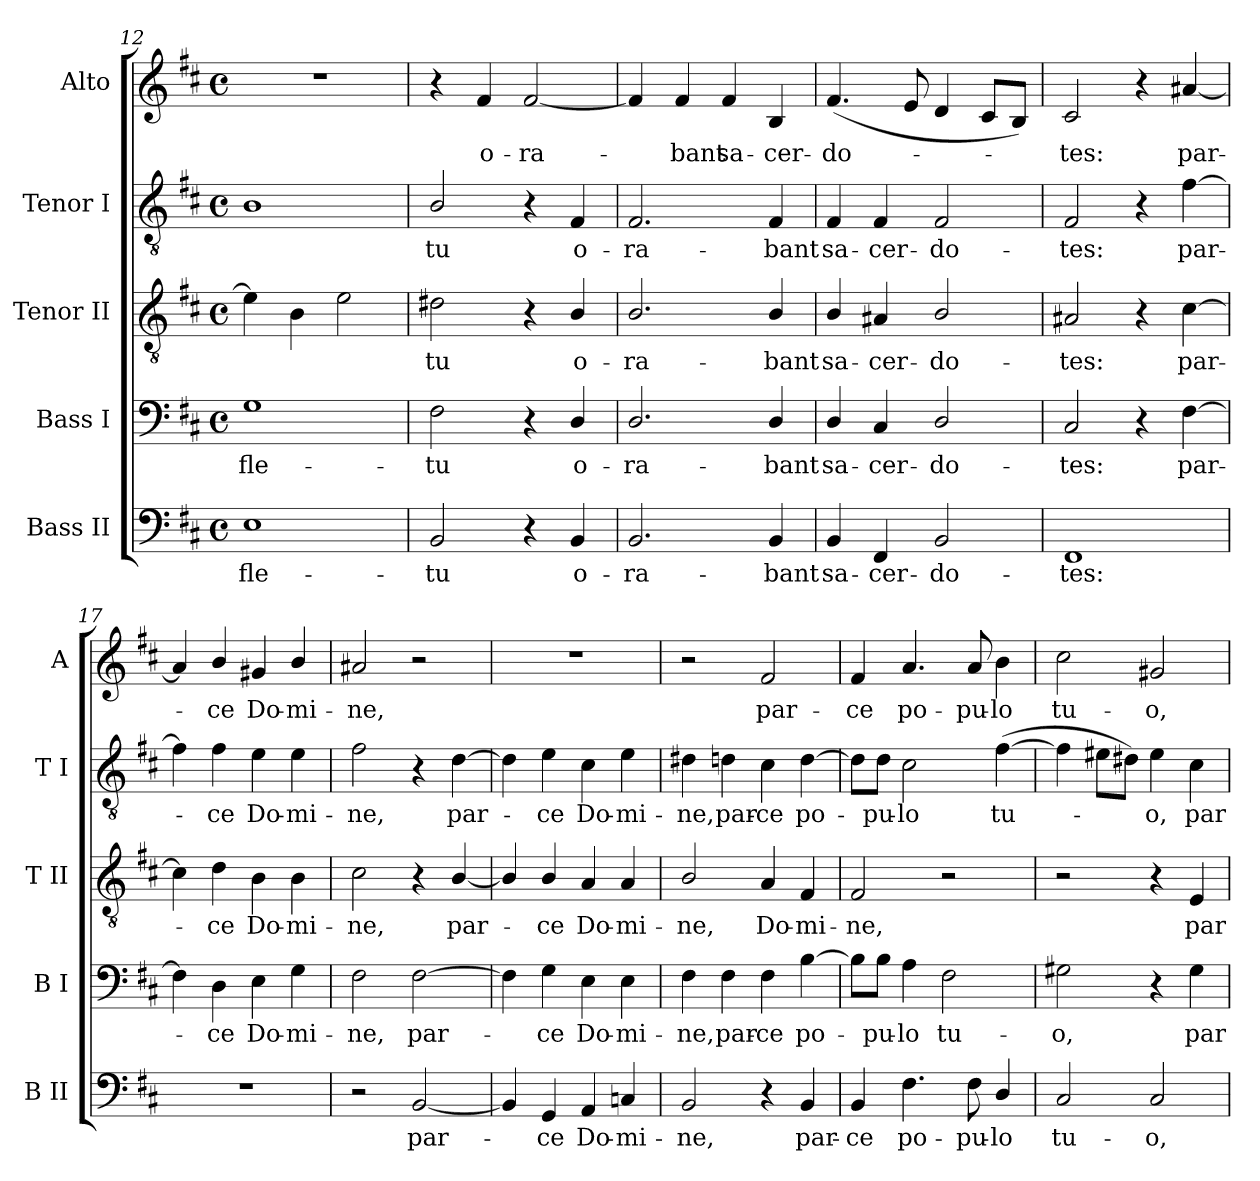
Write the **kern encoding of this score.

**kern	**text	**kern	**text	**kern	**text	**kern	**text	**kern	**text
*part5	*part5	*part4	*part4	*part3	*part3	*part2	*part2	*part1	*part1
*staff5	*staff5	*staff4	*staff4	*staff3	*staff3	*staff2	*staff2	*staff1	*staff1
*I"Bass II	*	*I"Bass I	*	*I"Tenor II	*	*I"Tenor I	*	*I"Alto	*
*I'B II	*	*I'B I	*	*I'T II	*	*I'T I	*	*I'A	*
*clefF4	*	*clefF4	*	*clefGv2	*	*clefGv2	*	*clefG2	*
*k[f#c#]	*	*k[f#c#]	*	*k[f#c#]	*	*k[f#c#]	*	*k[f#c#]	*
*D:	*	*D:	*	*D:	*	*D:	*	*D:	*
*M4/4	*	*M4/4	*	*M4/4	*	*M4/4	*	*M4/4	*
*met(c)	*	*met(c)	*	*met(c)	*	*met(c)	*	*met(c)	*
=12	=12	=12	=12	=12	=12	=12	=12	=12	=12
!	!LO:LY:b	!	!LO:LY:b	!	!	!	!	!	!
1E	fle-	1G	fle-	4e\]	.	1B	.	1r	.
.	.	.	.	4B\	.	.	.	.	.
.	.	.	.	2e\	.	.	.	.	.
=13	=13	=13	=13	=13	=13	=13	=13	=13	=13
!	!LO:LY:b	!	!LO:LY:b	!	!LO:LY:b	!	!LO:LY:b	!	!
2BB/	-tu	2F#\	-tu	2d#X\	tu	2B/	tu	4r	.
!	!	!	!	!	!	!	!	!	!LO:LY:b
.	.	.	.	.	.	.	.	4f#/	o-
!	!	!	!	!	!	!	!	!	!LO:LY:b
4r	.	4r	.	4r	.	4r	.	[2f#/	-ra-
!	!LO:LY:b	!	!LO:LY:b	!	!LO:LY:b	!	!LO:LY:b	!	!
4BB/	o-	4D/	o-	4B/	o-	4F#/	o-	.	.
=14	=14	=14	=14	=14	=14	=14	=14	=14	=14
!	!LO:LY:b	!	!LO:LY:b	!	!LO:LY:b	!	!LO:LY:b	!	!
2.BB/	-ra-	2.D/	-ra-	2.B/	-ra-	2.F#/	-ra-	4f#/]	.
!	!	!	!	!	!	!	!	!	!LO:LY:b
.	.	.	.	.	.	.	.	4f#/	bant
!	!	!	!	!	!	!	!	!	!LO:LY:b
.	.	.	.	.	.	.	.	4f#/	sa-
!	!LO:LY:b	!	!LO:LY:b	!	!LO:LY:b	!	!LO:LY:b	!	!LO:LY:b
4BB/	-bant	4D/	-bant	4B/	-bant	4F#/	-bant	4B/	-cer-
=15	=15	=15	=15	=15	=15	=15	=15	=15	=15
!	!LO:LY:b	!	!LO:LY:b	!	!LO:LY:b	!	!LO:LY:b	!	!LO:LY:b
4BB/	sa-	4D/	sa-	4B/	sa-	4F#/	sa-	(<4.f#/	-do-
!	!LO:LY:b	!	!LO:LY:b	!	!LO:LY:b	!	!LO:LY:b	!	!
4FF#/	-cer-	4C#/	-cer-	4A#X/	-cer-	4F#/	-cer-	.	.
.	.	.	.	.	.	.	.	8e/	.
!	!LO:LY:b	!	!LO:LY:b	!	!LO:LY:b	!	!LO:LY:b	!	!
2BB/	-do-	2D/	-do-	2B/	-do-	2F#/	-do-	4d/	.
.	.	.	.	.	.	.	.	8c#/L	.
.	.	.	.	.	.	.	.	8B/J)	.
!!LO:PB:g=z
=16	=16	=16	=16	=16	=16	=16	=16	=16	=16
!	!LO:LY:b	!	!LO:LY:b	!	!LO:LY:b	!	!LO:LY:b	!	!LO:LY:b
1FF#	-tes:	2C#/	-tes:	2A#X/	-tes:	2F#/	-tes:	2c#/	tes:
.	.	4r	.	4r	.	4r	.	4r	.
!	!	!	!LO:LY:b	!	!LO:LY:b	!	!LO:LY:b	!	!LO:LY:b
.	.	[4F#\	par-	[4c#\	par-	[4f#\	par-	[4a#X/	par-
=17	=17	=17	=17	=17	=17	=17	=17	=17	=17
1r	.	4F#\]	.	4c#\]	.	4f#\]	.	4a#/]	.
!	!	!	!LO:LY:b	!	!LO:LY:b	!	!LO:LY:b	!	!LO:LY:b
.	.	4D\	ce	4d\	ce	4f#\	ce	4b/	ce
!	!	!	!LO:LY:b	!	!LO:LY:b	!	!LO:LY:b	!	!LO:LY:b
.	.	4E\	Do-	4B\	Do-	4e\	Do-	4g#X/	Do-
!	!	!	!LO:LY:b	!	!LO:LY:b	!	!LO:LY:b	!	!LO:LY:b
.	.	4G\	-mi-	4B\	-mi-	4e\	-mi-	4b/	-mi-
=18	=18	=18	=18	=18	=18	=18	=18	=18	=18
!	!	!	!LO:LY:b	!	!LO:LY:b	!	!LO:LY:b	!	!LO:LY:b
2r	.	2F#\	-ne,	2c#\	-ne,	2f#\	-ne,	2a#X/	-ne,
!	!LO:LY:b	!	!LO:LY:b	!	!	!	!	!	!
[2BB/	par-	[2F#\	par-	4r	.	4r	.	2r	.
!	!	!	!	!	!LO:LY:b	!	!LO:LY:b	!	!
.	.	.	.	[4B/	par-	[4d\	par-	.	.
=19	=19	=19	=19	=19	=19	=19	=19	=19	=19
4BB/]	.	4F#\]	.	4B/]	.	4d\]	.	1r	.
!	!LO:LY:b	!	!LO:LY:b	!	!LO:LY:b	!	!LO:LY:b	!	!
4GG/	ce	4G\	ce	4B/	ce	4e\	ce	.	.
!	!LO:LY:b	!	!LO:LY:b	!	!LO:LY:b	!	!LO:LY:b	!	!
4AA/	Do-	4E\	Do-	4A/	Do-	4c#\	Do-	.	.
!	!LO:LY:b	!	!LO:LY:b	!	!LO:LY:b	!	!LO:LY:b	!	!
4Cn/	-mi-	4E\	-mi-	4A/	-mi-	4e\	-mi-	.	.
=20	=20	=20	=20	=20	=20	=20	=20	=20	=20
!	!LO:LY:b	!	!LO:LY:b	!	!LO:LY:b	!	!LO:LY:b	!	!
2BB/	-ne,	4F#\	-ne,	2B/	-ne,	4d#X\	-ne,	2r	.
!	!	!	!LO:LY:b	!	!	!	!LO:LY:b	!	!
.	.	4F#\	par-	.	.	4dn\	par-	.	.
!	!	!	!LO:LY:b	!	!LO:LY:b	!	!LO:LY:b	!	!LO:LY:b
4r	.	4F#\	-ce	4A/	Do-	4c#\	-ce	2f#/	par-
!	!LO:LY:b	!	!LO:LY:b	!	!LO:LY:b	!	!LO:LY:b	!	!
4BB/	par-	[4B\	po-	4F#/	-mi-	[4d\	po-	.	.
=21	=21	=21	=21	=21	=21	=21	=21	=21	=21
!	!LO:LY:b	!	!	!	!LO:LY:b	!	!	!	!LO:LY:b
4BB/	-ce	8B\L]	.	2F#/	-ne,	8d\L]	.	4f#/	-ce
!	!	!	!LO:LY:b	!	!	!	!LO:LY:b	!	!
.	.	8B\J	pu-	.	.	8d\J	pu-	.	.
!	!LO:LY:b	!	!LO:LY:b	!	!	!	!LO:LY:b	!	!LO:LY:b
4.F#\	po-	4A\	-lo	.	.	2c#\	-lo	4.a/	po-
!	!	!	!LO:LY:b	!	!	!	!	!	!
.	.	2F#\	tu-	2r	.	.	.	.	.
!	!LO:LY:b	!	!	!	!	!	!	!	!LO:LY:b
8F#\	-pu-	.	.	.	.	.	.	8a/	-pu-
!	!LO:LY:b	!	!	!	!	!	!LO:LY:b	!	!LO:LY:b
4D/	-lo	.	.	.	.	(>[4f#\	tu-	4b\	-lo
!!LO:LB:g=z
=22	=22	=22	=22	=22	=22	=22	=22	=22	=22
!	!LO:LY:b	!	!LO:LY:b	!	!	!	!	!	!LO:LY:b
2C#/	tu-	2G#X\	-o,	2r	.	4f#\]	.	2cc#\	tu-
.	.	.	.	.	.	8e#X\L	.	.	.
.	.	.	.	.	.	8d#X\J)	.	.	.
!	!LO:LY:b	!	!	!	!	!	!LO:LY:b	!	!LO:LY:b
2C#/	-o,	4r	.	4r	.	4e#\	o,	2g#X/	-o,
!	!	!	!LO:LY:b	!	!LO:LY:b	!	!LO:LY:b	!	!
.	.	4G#\	par-	4E/	par-	4c#\	par-	.	.
=	=	=	=	=	=	=	=	=	=
*-	*-	*-	*-	*-	*-	*-	*-	*-	*-
